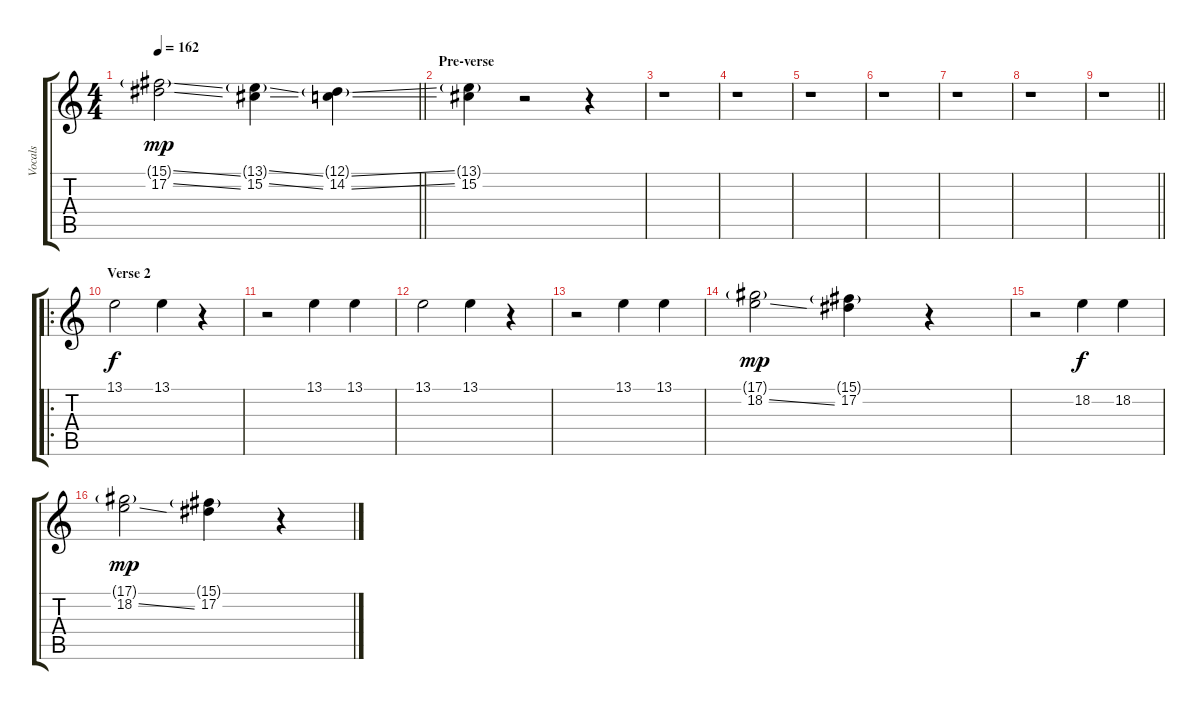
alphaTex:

\track ("Vocals" "Vocals") {instrument synthvoice}
\staff {score tabs}
\tuning (Eb4 Bb3 Gb3 Db3 Ab2 Db2) {hide}
\ts (4 4)
\tempo 162
\clef g2
\barLineRight lightlight
\ks c
(15.1{ss g} 17.2{ss}).2{dy mp} (13.1{ss g} 15.2{ss}).4 (12.1{ss g} 14.2{ss}).4 |
\section ("" "Pre-verse")
(13.1{g} 15.2).4 r.2 r.4 |
r.1 |
r.1 |
r.1 |
r.1 |
r.1 |
r.1 |
\barLineRight lightlight
r.1 |
\ro
\section ("" "Verse 2")
13.1.2{dy f} 13.1.4 r.4 |
r.2 13.1.4 13.1.4 |
13.1.2 13.1.4 r.4 |
r.2 13.1.4 13.1.4 |
(17.1{g} 18.2{ss}).2{dy mp} (15.1{g} 17.2).4 r.4 |
r.2 18.2.4{dy f} 18.2.4 |
(17.1{g} 18.2{ss}).2{dy mp} (15.1{g} 17.2).4 r.4
